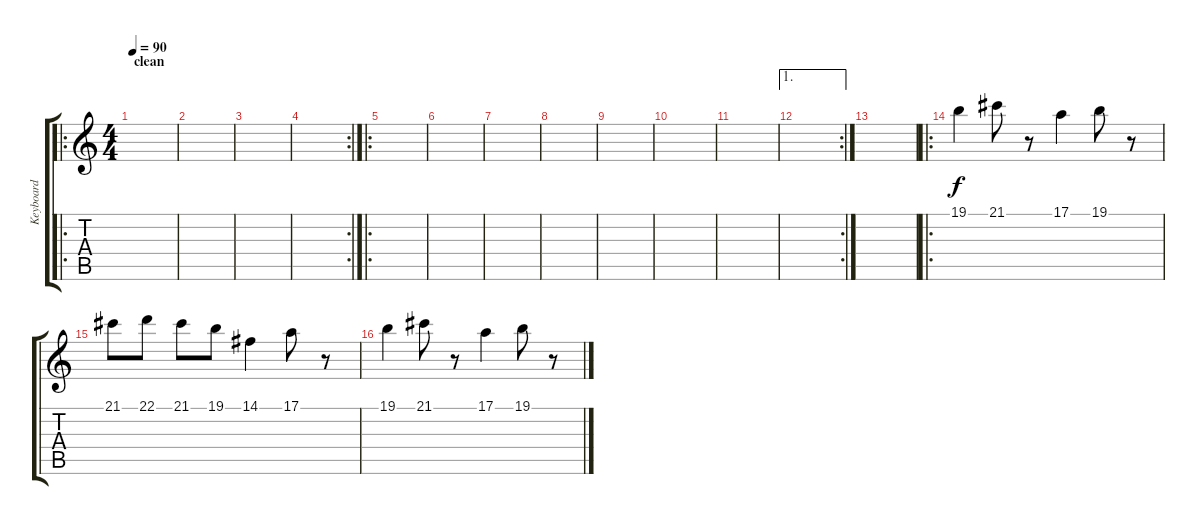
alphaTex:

\track ("Keyboard" "Keyboard") {instrument panflute}
\staff {score tabs}
\tuning (E4 B3 G3 D3 A2 E2) {hide}
\ro
\ts (4 4)
\section ("" "clean")
\tempo 90
\clef g2
\ks c
|
|
|
\rc 2
|
\ro
|
|
|
|
|
|
|
\ae 1
\rc 2
|
|
\ro
19.1.4 21.1.8 r.8 17.1.4 19.1.8 r.8 |
21.1.8 22.1.8 21.1.8 19.1.8 14.1.4 17.1.8 r.8 |
19.1.4 21.1.8 r.8 17.1.4 19.1.8 r.8
